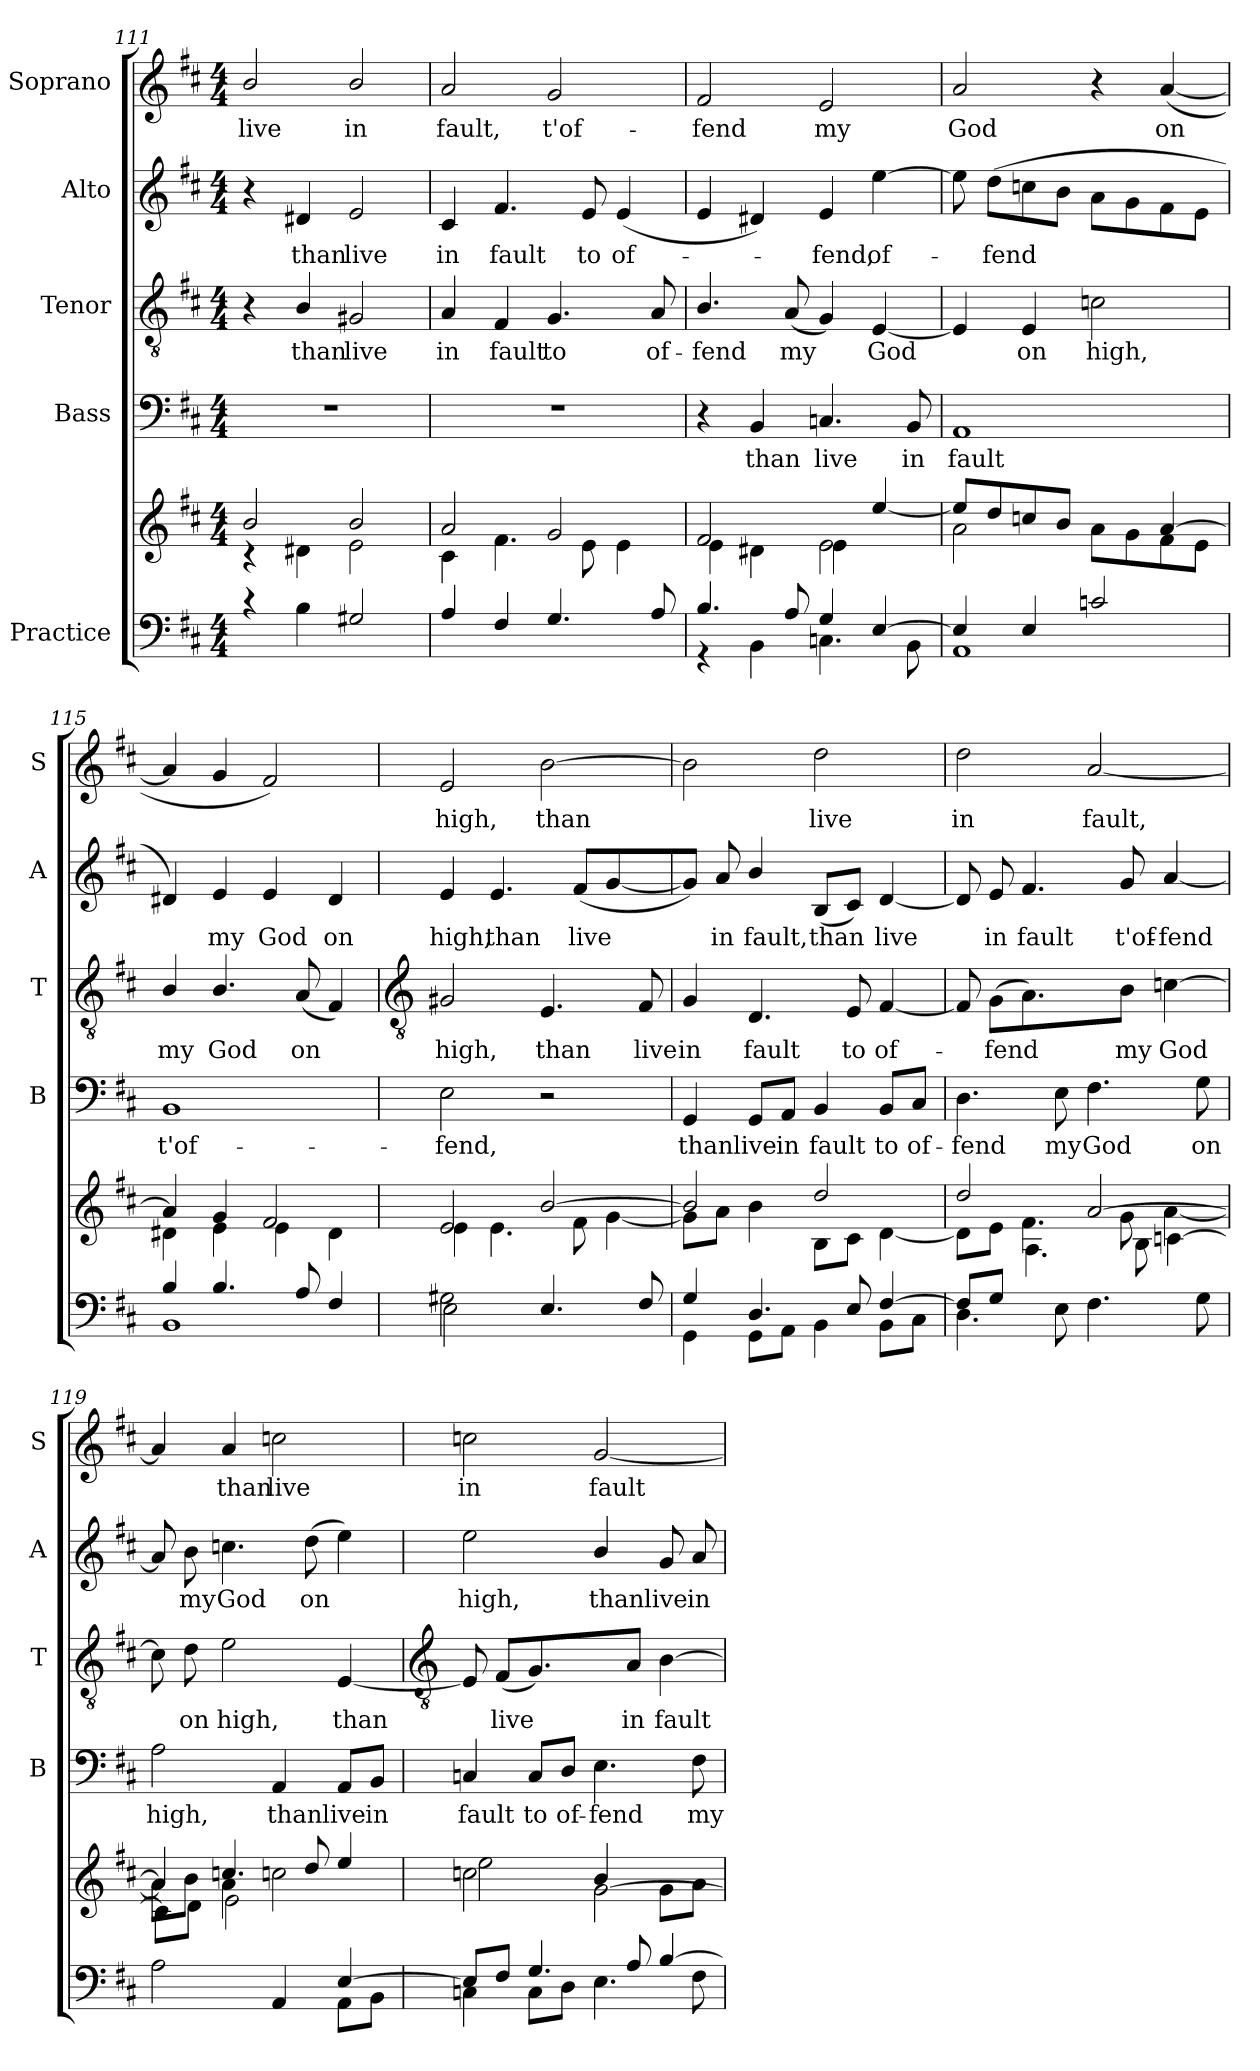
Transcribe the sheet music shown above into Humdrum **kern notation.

**kern	**kern	**kern	**text	**kern	**text	**kern	**text	**kern	**text
*part5	*part5	*part4	*part4	*part3	*part3	*part2	*part2	*part1	*part1
*staff6	*staff5	*staff4	*staff4	*staff3	*staff3	*staff2	*staff2	*staff1	*staff1
*I"Practice	*	*I"Bass	*	*I"Tenor	*	*I"Alto	*	*I"Soprano	*
*	*	*I'B	*	*I'T	*	*I'A	*	*I'S	*
!!LO:LB:g=z
*clefF4	*clefG2	*clefF4	*	*clefGv2	*	*clefG2	*	*clefG2	*
*k[f#c#]	*k[f#c#]	*k[f#c#]	*	*k[f#c#]	*	*k[f#c#]	*	*k[f#c#]	*
*D:	*D:	*D:	*	*D:	*	*D:	*	*D:	*
*M4/4	*M4/4	*M4/4	*	*M4/4	*	*M4/4	*	*M4/4	*
=111	=111	=111	=111	=111	=111	=111	=111	=111	=111
*^	*^	*	*	*	*	*	*	*	*
!	!	!	!	!	!	!	!	!	!	!	!LO:LY:b
4r	1ryy	2b/	4r	1r	.	4r	.	4r	.	2b/	live
!	!	!	!	!	!	!	!LO:LY:b	!	!LO:LY:b	!	!
4B\	.	.	4d#X\	.	.	4B/	than	4d#X	than	.	.
!	!	!	!	!	!	!	!LO:LY:b	!	!LO:LY:b	!	!LO:LY:b
2G#X/	.	2b/	2e	.	.	2G#X	live	2e	live	2b/	in
=112	=112	=112	=112	=112	=112	=112	=112	=112	=112	=112	=112
!	!	!	!	!	!	!	!LO:LY:b	!	!LO:LY:b	!	!LO:LY:b
4A/	1ryy	2a/	4c#\	1r	.	4A	in	4c#	in	2a	fault,
!	!	!	!	!	!	!	!LO:LY:b	!	!LO:LY:b	!	!
4F#/	.	.	4.f#\	.	.	4F#	fault	4.f#	fault	.	.
!	!	!	!	!	!	!	!LO:LY:b	!	!	!	!LO:LY:b
4.G/	.	2g/	.	.	.	4.G	to	.	.	2g/	t'of-
!	!	!	!	!	!	!	!	!	!LO:LY:b	!	!
.	.	.	8e\	.	.	.	.	8e	to	.	.
!	!	!	!	!	!	!	!	!	!LO:LY:b	!	!
.	.	.	4e\	.	.	.	.	(<4e	of-	.	.
!	!	!	!	!	!	!	!LO:LY:b	!	!	!	!
8A/	.	.	.	.	.	8A	of-	.	.	.	.
=113	=113	=113	=113	=113	=113	=113	=113	=113	=113	=113	=113
!	!	!	!	!	!	!	!LO:LY:b	!	!	!	!LO:LY:b
4.B/	4r	2f#/	4e\	4r	.	4.B/	-fend	4e	.	2f#	-fend
!	!	!	!	!	!LO:LY:b	!	!	!	!	!	!
.	4BB\	.	4d#X\	4BB	than	.	.	4d#X)	.	.	.
!	!	!	!	!	!	!	!LO:LY:b	!	!	!	!
8A/	.	.	.	.	.	(<8AL	my	.	.	.	.
!	!	!	!	!	!LO:LY:b	!	!	!	!LO:LY:b	!	!LO:LY:b
4G/	4.Cn\	2e\	4e	4.Cn	live	4G/)	.	4e	fend,	2e	my
!	!	!	!	!	!	!	!LO:LY:b	!	!LO:LY:b	!	!
[4E/	.	.	[4ee/	.	.	[4E	God	[4ee	of-	.	.
!	!	!	!	!	!LO:LY:b	!	!	!	!	!	!
.	8BB\	.	.	8BB/	in	.	.	.	.	.	.
=114	=114	=114	=114	=114	=114	=114	=114	=114	=114	=114	=114
!	!	!	!	!	!LO:LY:b	!	!	!	!	!	!LO:LY:b
4E/]	1AA	2a\	8ee/L]	1AA	fault	4E]	.	8ee]	.	2a	God
!	!	!	!	!	!	!	!	!	!LO:LY:b	!	!
.	.	.	8dd/	.	.	.	.	(>8ddL	fend	.	.
!	!	!	!	!	!	!	!LO:LY:b	!	!	!	!
4E/	.	.	8ccn/	.	.	4E	on	8ccn	.	.	.
.	.	.	8b/J	.	.	.	.	8bJ	.	.	.
!	!	!	!	!	!	!	!LO:LY:b	!	!	!	!
2cn/	.	4ryy	8a\L	.	.	2cn	high,	8a\L	.	4r	.
.	.	.	8g\	.	.	.	.	8g\	.	.	.
!	!	!	!	!	!	!	!	!	!	!	!LO:LY:b
.	.	[4a/	8f#\	.	.	.	.	8f#\	.	(<[4a	on
.	.	.	8e\J	.	.	.	.	8e\J	.	.	.
=115	=115	=115	=115	=115	=115	=115	=115	=115	=115	=115	=115
!	!	!	!	!	!LO:LY:b	!	!LO:LY:b	!	!	!	!
4B/	1BB	4a/]	4d#X	1BB	t'of-	4B/	my	4d#X)	.	4a]	.
!	!	!	!	!	!	!	!LO:LY:b	!	!LO:LY:b	!	!
4.B/	.	4g/	4e	.	.	4.B/	God	4e	my	4g/	.
!	!	!	!	!	!	!	!	!	!LO:LY:b	!	!
.	.	2f#/	4e\	.	.	.	.	4e	God	2f#)	.
!	!	!	!	!	!	!	!LO:LY:b	!	!	!	!
8A/	.	.	.	.	.	(<8A	on	.	.	.	.
!	!	!	!	!	!	!	!	!	!LO:LY:b	!	!
4F#/	.	.	4d#\	.	.	4F#)	.	4d#	on	.	.
!!LO:LB:g=z
=116	=116	=116	=116	=116	=116	=116	=116	=116	=116	=116	=116
*	*	*	*	*	*	*clefGv2	*	*	*	*	*
!	!	!	!	!	!LO:LY:b	!	!LO:LY:b	!	!LO:LY:b	!	!LO:LY:b
2G#X\	2E	2e/	4e\	2E	-fend,	2G#X/	high,	4e	high,	2e	high,
!	!	!	!	!	!	!	!	!	!LO:LY:b	!	!
.	.	.	4.e\	.	.	.	.	4.e	than	.	.
!	!	!	!	!	!	!	!LO:LY:b	!	!	!	!LO:LY:b
4.E/	2ryy	[2b/	.	2r	.	4.E	than	.	.	[2b	than
!	!	!	!	!	!	!	!	!	!LO:LY:b	!	!
.	.	.	8f#\	.	.	.	.	(<8f#/L	live	.	.
.	.	.	[4g\	.	.	.	.	[4g	.	.	.
!	!	!	!	!	!	!	!LO:LY:b	!	!	!	!
8F#/	.	.	.	.	.	8F#	live	.	.	.	.
=117	=117	=117	=117	=117	=117	=117	=117	=117	=117	=117	=117
!	!	!	!	!	!LO:LY:b	!	!LO:LY:b	!	!	!	!
4G/	4GG	2b/]	8g\L]	4GG	than	4G/	in	8gJ])	.	2b]	.
!	!	!	!	!	!	!	!	!	!LO:LY:b	!	!
.	.	.	8a\J	.	.	.	.	8a	in	.	.
!	!	!	!	!	!LO:LY:b	!	!LO:LY:b	!	!LO:LY:b	!	!
4.D/	8GG\L	.	4b\	8GG/L	live	4.D	fault	4b/	fault,	.	.
!	!	!	!	!	!LO:LY:b	!	!	!	!	!	!
.	8AA\J	.	.	8AA/J	in	.	.	.	.	.	.
!	!	!	!	!	!LO:LY:b	!	!	!	!LO:LY:b	!	!LO:LY:b
.	4BB\	2dd/	8B\L	4BB	fault	.	.	(<8BL	than	2dd	live
!	!	!	!	!	!	!	!LO:LY:b	!	!	!	!
8E/	.	.	8c#\J	.	.	8E	to	8c#J)	.	.	.
!	!	!	!	!	!LO:LY:b	!	!LO:LY:b	!	!LO:LY:b	!	!
[4F#/	8BB\L	.	[4d\	8BB/L	to	[4F#	of-	[4d	live	.	.
!	!	!	!	!	!LO:LY:b	!	!	!	!	!	!
.	8C#\J	.	.	8C#/J	of-	.	.	.	.	.	.
=118	=118	=118	=118	=118	=118	=118	=118	=118	=118	=118	=118
*	*	*	*^	*	*	*	*	*	*	*	*
!	!	!	!	!	!	!LO:LY:b	!	!	!	!	!	!LO:LY:b
8F#/L]	4.D	2dd/	8d\L]	4ryy	4.D	-fend	8F#]	.	8d]	.	2dd	in
!	!	!	!	!	!	!	!	!LO:LY:b	!	!LO:LY:b	!	!
8G/J	.	.	8e\J	.	.	.	(<8GL	fend	8e	in	.	.
!	!	!	!	!	!	!	!	!	!	!LO:LY:b	!	!
2.ryy	.	.	4.f#\	4.A\	.	.	4.A\)	.	4.f#	fault	.	.
!	!	!	!	!	!	!LO:LY:b	!	!	!	!	!	!
.	8E	.	.	.	8E	my	.	.	.	.	.	.
!	!	!	!	!	!	!LO:LY:b	!	!	!	!	!	!LO:LY:b
.	4.F#	[2a/	.	.	4.F#	God	.	.	.	.	[2a	fault,
!	!	!	!	!	!	!	!	!LO:LY:b	!	!LO:LY:b	!	!
.	.	.	8g\	8B\	.	.	8BJ	my	8g	t'of-	.	.
!	!	!	!	!	!	!	!	!LO:LY:b	!	!LO:LY:b	!	!
.	.	.	[4a\	[4cn\	.	.	[4cn	God	[4a	-fend	.	.
!	!	!	!	!	!	!LO:LY:b	!	!	!	!	!	!
.	8G	.	.	.	8G	on	.	.	.	.	.	.
=119	=119	=119	=119	=119	=119	=119	=119	=119	=119	=119	=119	=119
!	!	!	!	!	!	!LO:LY:b	!	!	!	!	!	!
2.ryy	2A	4a/]	8a\L]	8cn\L]	2A	high,	8cn]	.	8a]	.	4a]	.
!	!	!	!	!	!	!	!	!LO:LY:b	!	!LO:LY:b	!	!
.	.	.	8b\J	8d\J	.	.	8d	on	8b	my	.	.
!	!	!	!	!	!	!	!	!LO:LY:b	!	!LO:LY:b	!	!LO:LY:b
.	.	4a\	4.ccn/	2e\	.	.	2e	high,	4.ccn	God	4a	than
!	!	!	!	!	!	!LO:LY:b	!	!	!	!	!	!LO:LY:b
.	4AA	2ccn\	.	.	4AA	than	.	.	.	.	2ccn	live
!	!	!	!	!	!	!	!	!	!	!LO:LY:b	!	!
.	.	.	8dd/	.	.	.	.	.	(>8ddL	on	.	.
!	!	!	!	!	!	!LO:LY:b	!	!LO:LY:b	!	!	!	!
[4E/	8AA\L	.	4ee/	4ryy	8AA/L	live	[4E	than	4ee)	.	.	.
!	!	!	!	!	!	!LO:LY:b	!	!	!	!	!	!
.	8BB\J	.	.	.	8BB/J	in	.	.	.	.	.	.
*	*	*v	*v	*v	*	*	*	*	*	*	*	*
!!LO:LB:g=z
=120	=120	=120	=120	=120	=120	=120	=120	=120	=120	=120
*	*	*	*	*	*clefGv2	*	*	*	*	*
*	*	*^	*	*	*	*	*	*	*	*
!	!	!	!	!	!LO:LY:b	!	!	!	!LO:LY:b	!	!LO:LY:b
8E/L]	4Cn\	2ccn\	2ee	4Cn	fault	8E]	.	2ee	high,	2ccn	in
!	!	!	!	!	!	!	!LO:LY:b	!	!	!	!
8F#/J	.	.	.	.	.	(<8F#L	live	.	.	.	.
!	!	!	!	!	!LO:LY:b	!	!	!	!	!	!
4.G/	8C\L	.	.	8C/L	to	4.G/)	.	.	.	.	.
!	!	!	!	!	!LO:LY:b	!	!	!	!	!	!
.	8D\J	.	.	8D/J	of-	.	.	.	.	.	.
!	!	!	!	!	!LO:LY:b	!	!	!	!LO:LY:b	!	!LO:LY:b
.	4.E	[2g\	4b/	4.E	-fend	.	.	4b/	than	[2g	fault
!	!	!	!	!	!	!	!LO:LY:b	!	!	!	!
8A/	.	.	.	.	.	8AJ	in	.	.	.	.
!	!	!	!	!	!	!	!LO:LY:b	!	!LO:LY:b	!	!
[4B/	.	.	8gL	.	.	[4B	fault	8g	live	.	.
!	!	!	!	!	!LO:LY:b	!	!	!	!LO:LY:b	!	!
.	8F#	.	8aJ	8F#	my	.	.	8a	in	.	.
*v	*v	*	*	*	*	*	*	*	*	*	*
*	*v	*v	*	*	*	*	*	*	*	*
=	=	=	=	=	=	=	=	=	=
*-	*-	*-	*-	*-	*-	*-	*-	*-	*-
